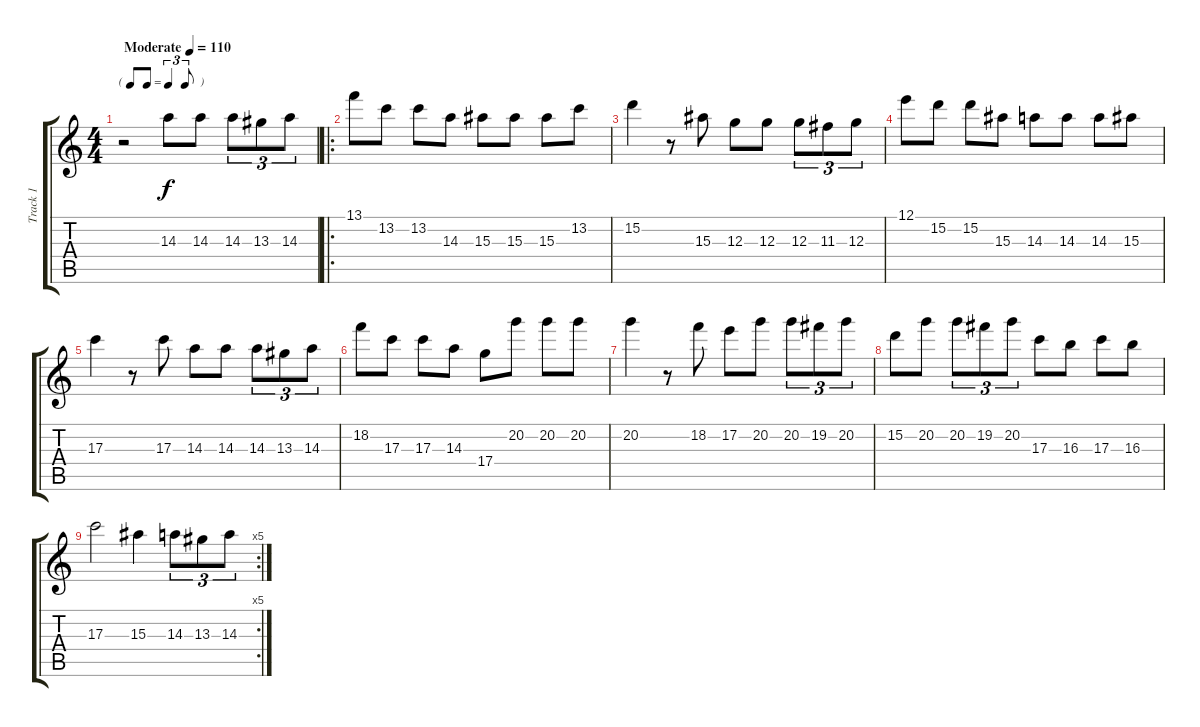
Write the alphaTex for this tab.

\track ("Track 1" "Track 1") {instrument acousticguitarsteel}
\staff {score tabs}
\tuning (E4 B3 G3 D3 A2 E2) {hide}
\ts (4 4)
\tf triplet8th
\tempo (110 "Moderate")
\clef g2
\ks c
r.2{dy f instrument acousticguitarsteel} 14.3.8 14.3.8 14.3.8{tu (3 2)} 13.3.8{tu (3 2)} 14.3.8{tu (3 2)} |
\ro
13.1.8 13.2.8 13.2.8 14.3.8 15.3.8 15.3.8 15.3.8 13.2.8 |
15.2.4 r.8 15.3.8 12.3.8 12.3.8 12.3.8{tu (3 2)} 11.3.8{tu (3 2)} 12.3.8{tu (3 2)} |
12.1.8 15.2.8 15.2.8 15.3.8 14.3.8 14.3.8 14.3.8 15.3.8 |
17.3.4 r.8 17.3.8 14.3.8 14.3.8 14.3.8{tu (3 2)} 13.3.8{tu (3 2)} 14.3.8{tu (3 2)} |
18.2.8 17.3.8 17.3.8 14.3.8 17.4.8 20.2.8 20.2.8 20.2.8 |
20.2.4 r.8 18.2.8 17.2.8 20.2.8 20.2.8{tu (3 2)} 19.2.8{tu (3 2)} 20.2.8{tu (3 2)} |
15.2.8 20.2.8 20.2.8{tu (3 2)} 19.2.8{tu (3 2)} 20.2.8{tu (3 2)} 17.3.8 16.3.8 17.3.8 16.3.8 |
\rc 5
17.3.2 15.3.4 14.3.8{tu (3 2)} 13.3.8{tu (3 2)} 14.3.8{tu (3 2)}
